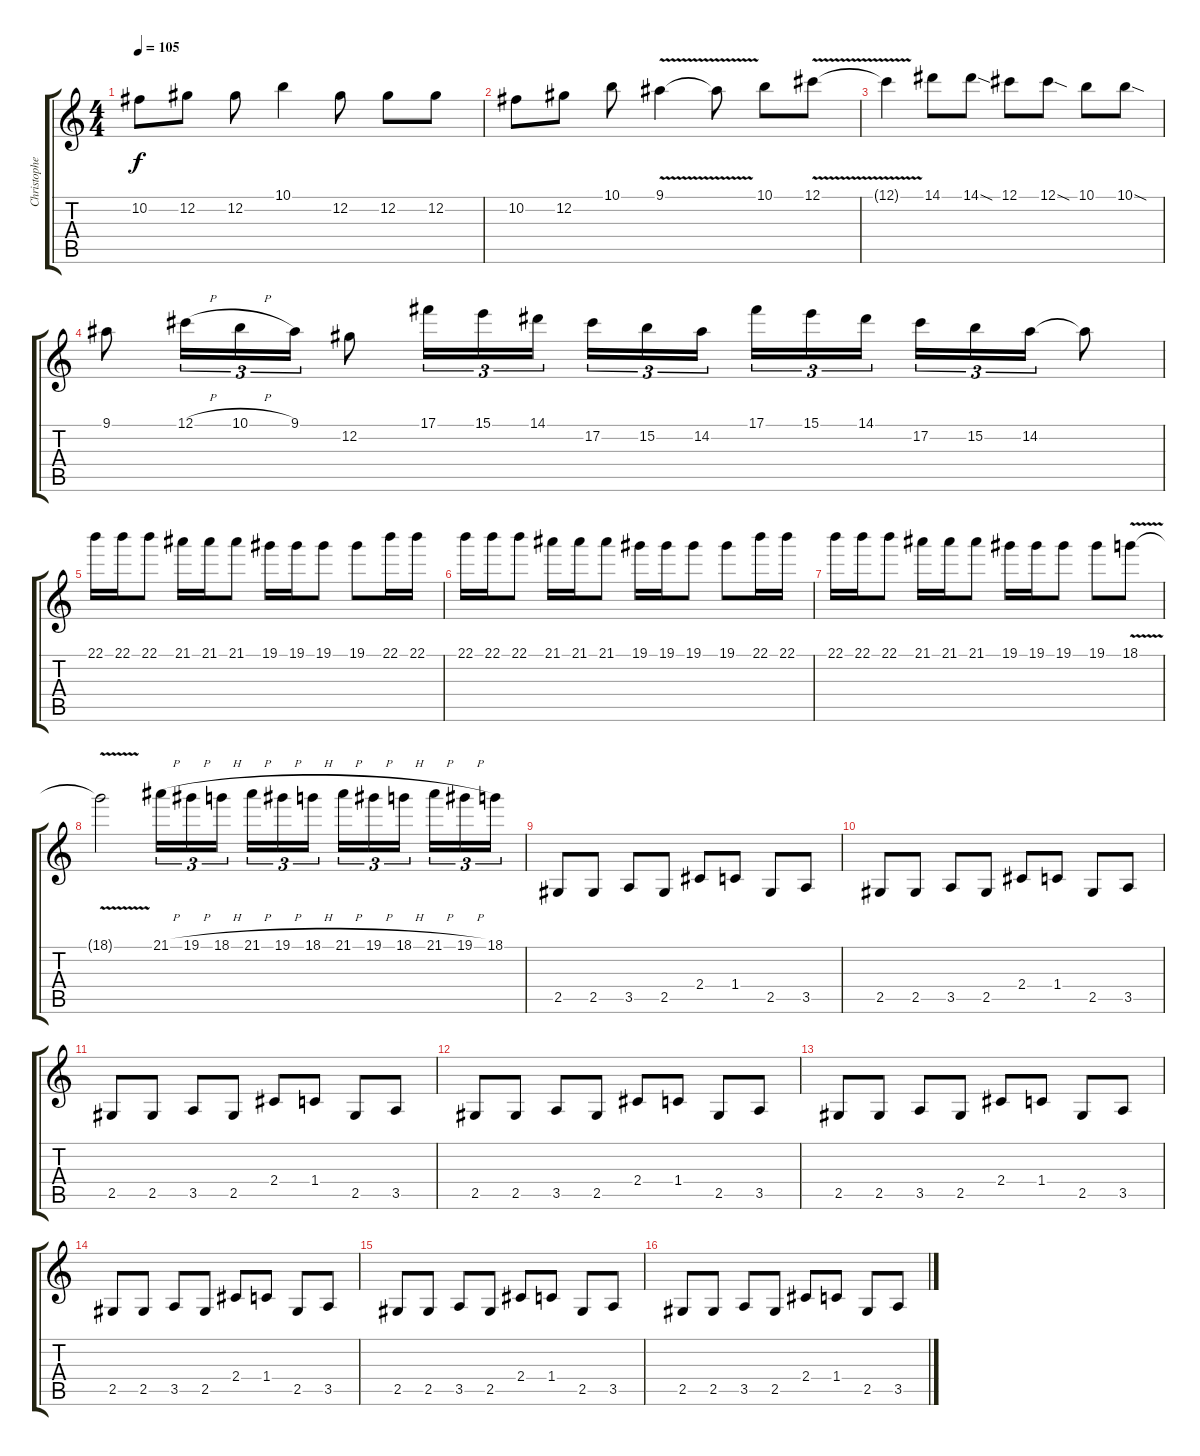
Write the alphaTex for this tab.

\track ("Christopher Johnsson (Guitar)" "Christophe") {instrument distortionguitar}
\staff {score tabs}
\tuning (Db4 Ab3 E3 B2 Gb2 Db2) {hide}
\ts (4 4)
\tempo 105
\clef g2
\ks c
10.2.8{dy f instrument overdrivenguitar} 12.2.8 12.2.8 10.1.4 12.2.8 12.2.8 12.2.8 |
10.2.8 12.2.8 10.1.8 9.1{v}.4 9.1{t}.8 10.1.8 12.1{v}.8 |
12.1{t}.4 14.1.8 14.1{sod}.8 12.1.8 12.1{sod}.8 10.1.8 10.1{sod}.8 |
9.1.8 12.1{h}.16{tu (3 2)} 10.1{h}.16{tu (3 2)} 9.1.16{tu (3 2)} 12.2.8 17.1.16{tu (3 2)} 15.1.16{tu (3 2)} 14.1.16{tu (3 2)} 17.2.16{tu (3 2)} 15.2.16{tu (3 2)} 14.2.16{tu (3 2)} 17.1.16{tu (3 2)} 15.1.16{tu (3 2)} 14.1.16{tu (3 2)} 17.2.16{tu (3 2)} 15.2.16{tu (3 2)} 14.2.16{tu (3 2)} 14.2{t}.8 |
22.1.16 22.1.16 22.1.8 21.1.16 21.1.16 21.1.8 19.1.16 19.1.16 19.1.8 19.1.8 22.1.16 22.1.16 |
22.1.16 22.1.16 22.1.8 21.1.16 21.1.16 21.1.8 19.1.16 19.1.16 19.1.8 19.1.8 22.1.16 22.1.16 |
22.1.16 22.1.16 22.1.8 21.1.16 21.1.16 21.1.8 19.1.16 19.1.16 19.1.8 19.1.8 18.1{v}.8 |
18.1{t}.2 21.1{h}.16{tu (3 2)} 19.1{h}.16{tu (3 2)} 18.1{h}.16{tu (3 2)} 21.1{h}.16{tu (3 2)} 19.1{h}.16{tu (3 2)} 18.1{h}.16{tu (3 2)} 21.1{h}.16{tu (3 2)} 19.1{h}.16{tu (3 2)} 18.1{h}.16{tu (3 2)} 21.1{h}.16{tu (3 2)} 19.1{h}.16{tu (3 2)} 18.1.16{tu (3 2)} |
2.5.8{instrument distortionguitar} 2.5.8 3.5.8 2.5.8 2.4.8 1.4.8 2.5.8 3.5.8 |
2.5.8{instrument distortionguitar} 2.5.8 3.5.8 2.5.8 2.4.8 1.4.8 2.5.8 3.5.8 |
2.5.8{instrument distortionguitar} 2.5.8 3.5.8 2.5.8 2.4.8 1.4.8 2.5.8 3.5.8 |
2.5.8{instrument distortionguitar} 2.5.8 3.5.8 2.5.8 2.4.8 1.4.8 2.5.8 3.5.8 |
2.5.8{instrument distortionguitar} 2.5.8 3.5.8 2.5.8 2.4.8 1.4.8 2.5.8 3.5.8 |
2.5.8{instrument distortionguitar} 2.5.8 3.5.8 2.5.8 2.4.8 1.4.8 2.5.8 3.5.8 |
2.5.8{instrument distortionguitar} 2.5.8 3.5.8 2.5.8 2.4.8 1.4.8 2.5.8 3.5.8 |
2.5.8{instrument distortionguitar} 2.5.8 3.5.8 2.5.8 2.4.8 1.4.8 2.5.8 3.5.8
